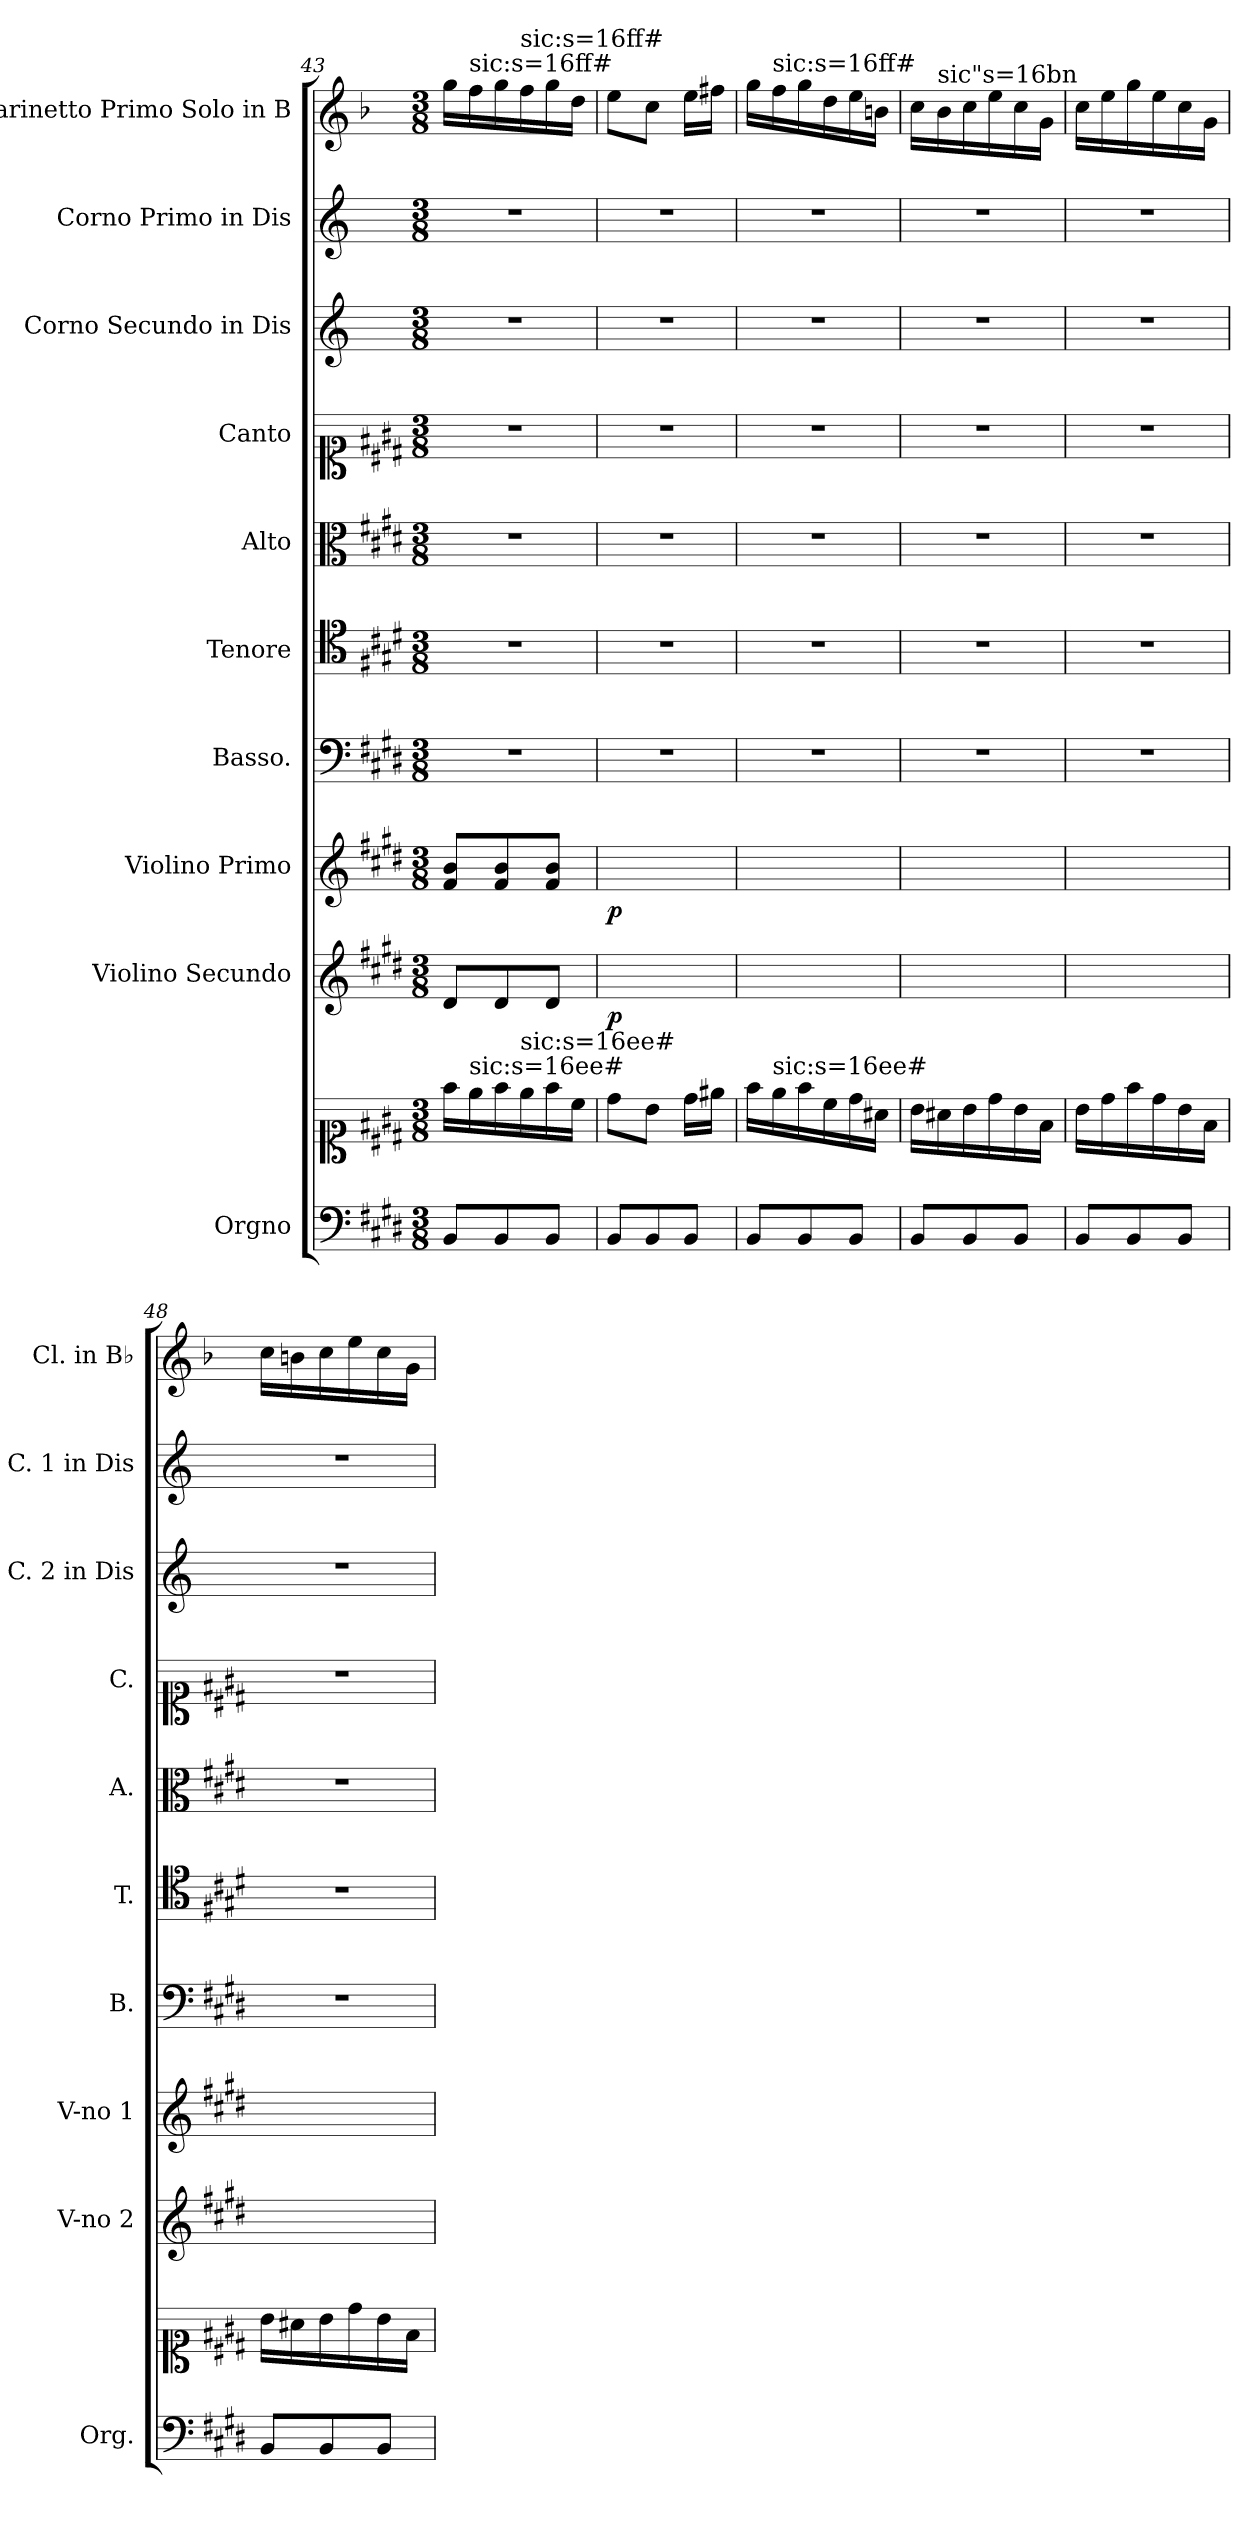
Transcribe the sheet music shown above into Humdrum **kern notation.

**kern	**kern	**kern	**dynam	**kern	**dynam	**kern	**kern	**kern	**kern	**kern	**kern	**kern
*part10	*part10	*part9	*part9	*part8	*part8	*part7	*part6	*part5	*part4	*part3	*part2	*part1
*staff11	*staff10	*staff9	*staff9	*staff8	*staff8	*staff7	*staff6	*staff5	*staff4	*staff3	*staff2	*staff1
*I"Orgno	*	*I"Violino Secundo	*	*I"Violino Primo	*	*I"Basso.	*I"Tenore	*I"Alto	*I"Canto	*I"Corno Secundo in Dis	*I"Corno Primo in Dis	*I"Clarinetto Primo Solo in B
*I'Org.	*	*I'V-no 2	*	*I'V-no 1	*	*I'B.	*I'T.	*I'A.	*I'C.	*I'C. 2 in Dis	*I'C. 1 in Dis	*I'Cl. in B♭
*clefF4	*clefC1	*clefG2	*	*clefG2	*	*clefF4	*clefC4	*clefC3	*clefC1	*clefG2	*clefG2	*clefG2
*	*	*	*	*	*	*	*	*	*	*ITrd5c8	*ITrd5c8	*ITrd1c1
*k[f#c#g#d#]	*k[f#c#g#d#]	*k[f#c#g#d#]	*	*k[f#c#g#d#]	*	*k[f#c#g#d#]	*k[f#c#g#d#]	*k[f#c#g#d#]	*k[f#c#g#d#]	*k[f#c#g#d#]	*k[f#c#g#d#]	*k[f#c#g#d#]
*M3/8	*M3/8	*M3/8	*	*M3/8	*	*M3/8	*M3/8	*M3/8	*M3/8	*M3/8	*M3/8	*M3/8
=43	=43	=43	=43	=43	=43	=43	=43	=43	=43	=43	=43	=43
8BBL	16ff#LL	8d#L	.	8f# 8bL	.	4.r	4.r	4.r	4.r	4.r	4.r	16ff#LL
!	!	!	!	!	!	!	!	!	!	!	!	!LO:TX:a:t=sic&colon;s=16ff#
!	!LO:TX:a:t=sic&colon;s=16ee#	!	!	!	!	!	!	!	!	!	!	!
.	16ee	.	.	.	.	.	.	.	.	.	.	16ee
8BB	16ff#	8d#	.	8f# 8b	.	.	.	.	.	.	.	16ff#
!	!	!	!	!	!	!	!	!	!	!	!	!LO:TX:a:t=sic&colon;s=16ff#
!	!LO:TX:a:t=sic&colon;s=16ee#	!	!	!	!	!	!	!	!	!	!	!
.	16ee	.	.	.	.	.	.	.	.	.	.	16ee
8BBJ	16ff#	8d#J	.	8f# 8bJ	.	.	.	.	.	.	.	16ff#
.	16cc#JJ	.	.	.	.	.	.	.	.	.	.	16cc#JJ
=44	=44	=44	=44	=44	=44	=44	=44	=44	=44	=44	=44	=44
8BBL	8dd#L	8d#Lyy	p	8f#yy 8bL	p	4.r	4.r	4.r	4.r	4.r	4.r	8dd#L
8BB	8bJ	8d#yy	.	8f#yy 8b	.	.	.	.	.	.	.	8bJ
8BBJ	16dd#LL	8d#Jyy	.	8f#yy 8bJ	.	.	.	.	.	.	.	16dd#LL
.	16ee#XJJ	.	.	.	.	.	.	.	.	.	.	16ee#XJJ
=45	=45	=45	=45	=45	=45	=45	=45	=45	=45	=45	=45	=45
8BBL	16ff#LL	8d#Lyy	.	8f#yy 8bL	.	4.r	4.r	4.r	4.r	4.r	4.r	16ff#LL
!	!	!	!	!	!	!	!	!	!	!	!	!LO:TX:a:t=sic&colon;s=16ff#
!	!LO:TX:a:t=sic&colon;s=16ee#	!	!	!	!	!	!	!	!	!	!	!
.	16ee	.	.	.	.	.	.	.	.	.	.	16ee
8BB	16ff#	8d#yy	.	8f#yy 8b	.	.	.	.	.	.	.	16ff#
.	16cc#	.	.	.	.	.	.	.	.	.	.	16cc#
8BBJ	16dd#	8d#Jyy	.	8f#yy 8bJ	.	.	.	.	.	.	.	16dd#
.	16a#XJJ	.	.	.	.	.	.	.	.	.	.	16a#XJJ
=46	=46	=46	=46	=46	=46	=46	=46	=46	=46	=46	=46	=46
8BBL	16bLL	8d#Lyy	.	8f#yy 8bL	.	4.r	4.r	4.r	4.r	4.r	4.r	16bLL
!	!	!	!	!	!	!	!	!	!	!	!	!LO:TX:a:t=sic"s=16bn
.	16a#X	.	.	.	.	.	.	.	.	.	.	16a
8BB	16b	8d#yy	.	8f#yy 8b	.	.	.	.	.	.	.	16b
.	16dd#	.	.	.	.	.	.	.	.	.	.	16dd#
8BBJ	16b	8d#Jyy	.	8f#yy 8bJ	.	.	.	.	.	.	.	16b
.	16f#JJ	.	.	.	.	.	.	.	.	.	.	16f#JJ
=47	=47	=47	=47	=47	=47	=47	=47	=47	=47	=47	=47	=47
8BBL	16bLL	8d#Lyy	.	8f#yy 8bL	.	4.r	4.r	4.r	4.r	4.r	4.r	16bLL
.	16dd#	.	.	.	.	.	.	.	.	.	.	16dd#
8BB	16ff#	8d#yy	.	8f#yy 8b	.	.	.	.	.	.	.	16ff#
.	16dd#	.	.	.	.	.	.	.	.	.	.	16dd#
8BBJ	16b	8d#Jyy	.	8f#yy 8bJ	.	.	.	.	.	.	.	16b
.	16f#JJ	.	.	.	.	.	.	.	.	.	.	16f#JJ
=48	=48	=48	=48	=48	=48	=48	=48	=48	=48	=48	=48	=48
8BBL	16bLL	8d#Lyy	.	8f#yy 8bL	.	4.r	4.r	4.r	4.r	4.r	4.r	16bLL
.	16a#X	.	.	.	.	.	.	.	.	.	.	16a#X
8BB	16b	8d#yy	.	8f#yy 8b	.	.	.	.	.	.	.	16b
.	16dd#	.	.	.	.	.	.	.	.	.	.	16dd#
8BBJ	16b	8d#Jyy	.	8f#yy 8bJ	.	.	.	.	.	.	.	16b
.	16f#JJ	.	.	.	.	.	.	.	.	.	.	16f#JJ
=	=	=	=	=	=	=	=	=	=	=	=	=
*-	*-	*-	*-	*-	*-	*-	*-	*-	*-	*-	*-	*-
